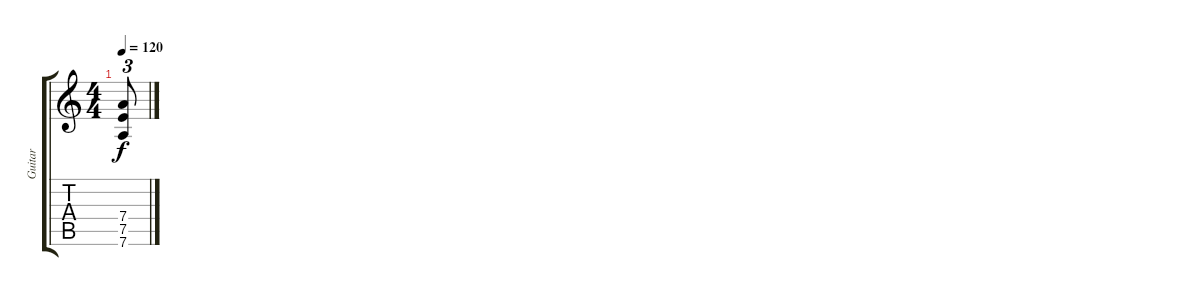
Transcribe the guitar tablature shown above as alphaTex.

\track ("Guitar" "Guitar") {instrument distortionguitar}
\staff {score tabs}
\tuning (E4 B3 G3 D3 A2 D2) {hide}
\ts (4 4)
\tempo 120
\clef g2
\ks c
(7.4{t} 7.5{t} 7.6{t}).8{tu (3 2) dy f}
